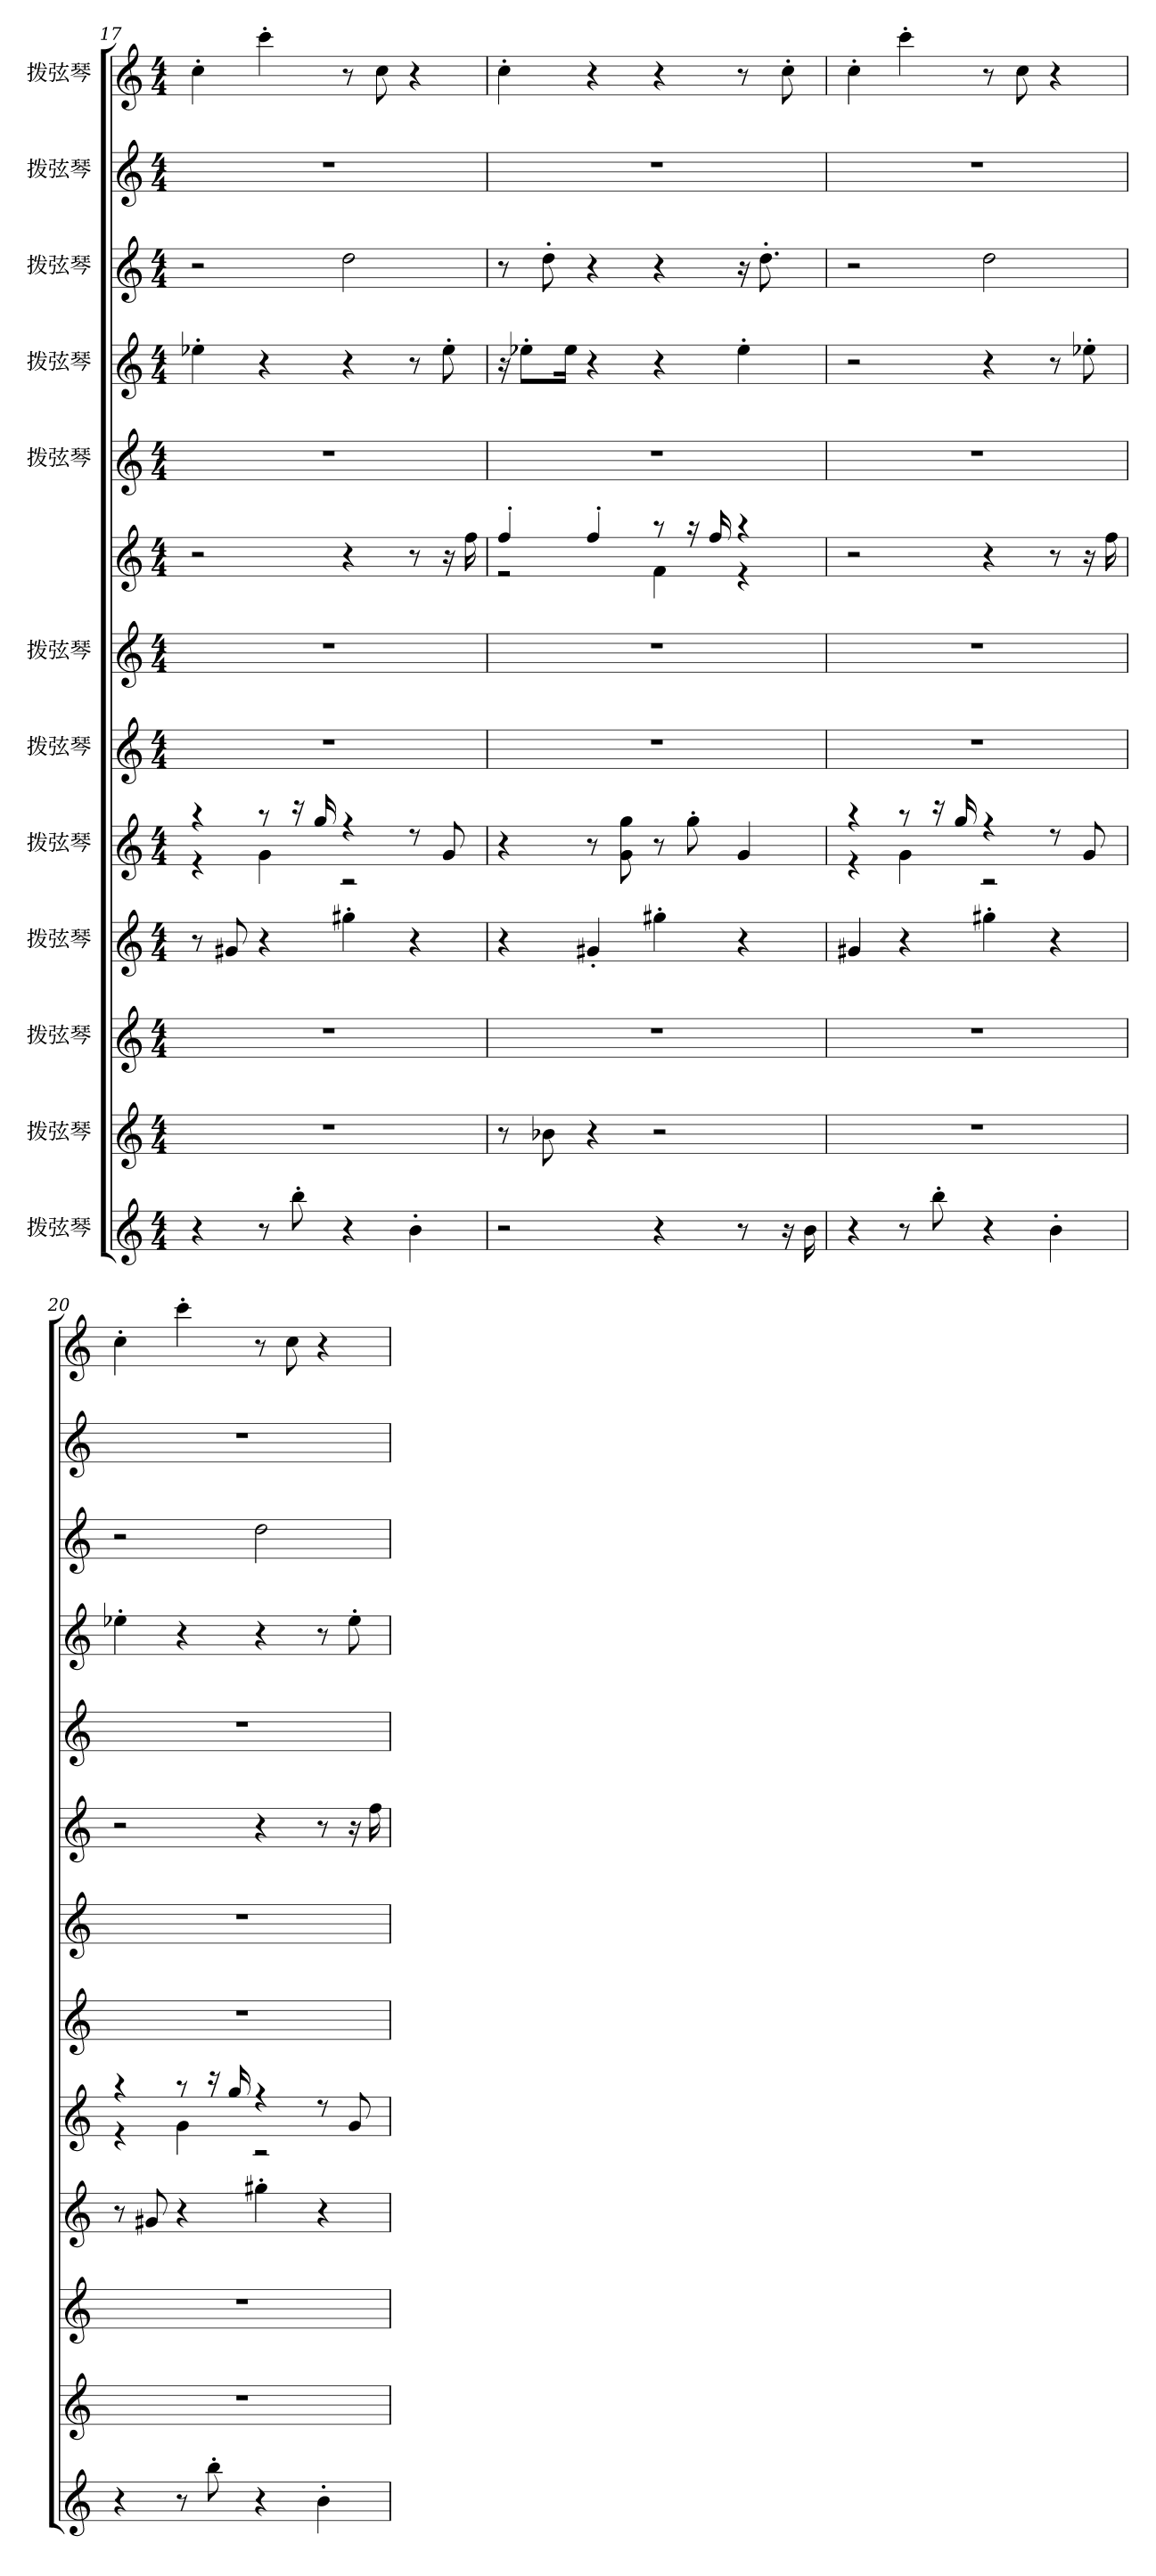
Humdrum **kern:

**kern	**kern	**kern	**kern	**kern	**kern	**kern	**kern	**kern	**kern	**kern	**kern	**kern
*part12	*part11	*part10	*part9	*part8	*part7	*part6	*part6	*part5	*part4	*part3	*part2	*part1
*staff13	*staff12	*staff11	*staff10	*staff9	*staff8	*staff7	*staff6	*staff5	*staff4	*staff3	*staff2	*staff1
*I"拨弦琴	*I"拨弦琴	*I"拨弦琴	*I"拨弦琴	*I"拨弦琴	*I"拨弦琴	*I"拨弦琴	*	*I"拨弦琴	*I"拨弦琴	*I"拨弦琴	*I"拨弦琴	*I"拨弦琴
!!LO:PB:g=z
*clefG2	*clefG2	*clefG2	*clefG2	*clefG2	*clefG2	*clefG2	*clefG2	*clefG2	*clefG2	*clefG2	*clefG2	*clefG2
*k[]	*k[]	*k[]	*k[]	*k[]	*k[]	*k[]	*k[]	*k[]	*k[]	*k[]	*k[]	*k[]
*M4/4	*M4/4	*M4/4	*M4/4	*M4/4	*M4/4	*M4/4	*M4/4	*M4/4	*M4/4	*M4/4	*M4/4	*M4/4
=17	=17	=17	=17	=17	=17	=17	=17	=17	=17	=17	=17	=17
*	*	*	*	*^	*	*	*	*	*	*	*	*
4r	1r	1r	8r	4r	4r	1r	1r	2r	1r	4ee-X'\	2r	1r	4cc'\
.	.	.	8g#X/	.	.	.	.	.	.	.	.	.	.
8r	.	.	4r	8r	4g\	.	.	.	.	4r	.	.	4ccc'\
8bb'\	.	.	.	16r	.	.	.	.	.	.	.	.	.
.	.	.	.	16gg/	.	.	.	.	.	.	.	.	.
4r	.	.	4gg#X'\	4r	2r	.	.	4r	.	4r	2dd\	.	8r
.	.	.	.	.	.	.	.	.	.	.	.	.	8cc\
4b'\	.	.	4r	8r	.	.	.	8r	.	8r	.	.	4r
.	.	.	.	8g/	.	.	.	16r	.	8ee-'\	.	.	.
.	.	.	.	.	.	.	.	16ff\	.	.	.	.	.
*	*	*	*	*v	*v	*	*	*	*	*	*	*	*
=18	=18	=18	=18	=18	=18	=18	=18	=18	=18	=18	=18	=18
*	*	*	*	*	*	*	*^	*	*	*	*	*
2r	8r	1r	4r	4r	1r	1r	4ff'/	2r	1r	16r	8r	1r	4cc'\
.	.	.	.	.	.	.	.	.	.	8ee-X'\L	.	.	.
.	8b-X\	.	.	.	.	.	.	.	.	.	8dd'\	.	.
.	.	.	.	.	.	.	.	.	.	16ee-\Jk	.	.	.
.	4r	.	4g#X'/	8r	.	.	4ff'/	.	.	4r	4r	.	4r
.	.	.	.	8g\ 8gg\	.	.	.	.	.	.	.	.	.
4r	2r	.	4gg#X'\	8r	.	.	8r	4f\	.	4r	4r	.	4r
.	.	.	.	8gg'\	.	.	16r	.	.	.	.	.	.
.	.	.	.	.	.	.	16ff/	.	.	.	.	.	.
8r	.	.	4r	4g/	.	.	4r	4r	.	4ee-'\	16r	.	8r
.	.	.	.	.	.	.	.	.	.	.	8.dd'\	.	.
16r	.	.	.	.	.	.	.	.	.	.	.	.	8cc'\
16b\	.	.	.	.	.	.	.	.	.	.	.	.	.
*	*	*	*	*	*	*	*v	*v	*	*	*	*	*
=19	=19	=19	=19	=19	=19	=19	=19	=19	=19	=19	=19	=19
*	*	*	*	*^	*	*	*	*	*	*	*	*
4r	1r	1r	4g#X/	4r	4r	1r	1r	2r	1r	2r	2r	1r	4cc'\
8r	.	.	4r	8r	4g\	.	.	.	.	.	.	.	4ccc'\
8bb'\	.	.	.	16r	.	.	.	.	.	.	.	.	.
.	.	.	.	16gg/	.	.	.	.	.	.	.	.	.
4r	.	.	4gg#X'\	4r	2r	.	.	4r	.	4r	2dd\	.	8r
.	.	.	.	.	.	.	.	.	.	.	.	.	8cc\
4b'\	.	.	4r	8r	.	.	.	8r	.	8r	.	.	4r
.	.	.	.	8g/	.	.	.	16r	.	8ee-X'\	.	.	.
.	.	.	.	.	.	.	.	16ff\	.	.	.	.	.
!!LO:PB:g=z
=20	=20	=20	=20	=20	=20	=20	=20	=20	=20	=20	=20	=20	=20
4r	1r	1r	8r	4r	4r	1r	1r	2r	1r	4ee-X'\	2r	1r	4cc'\
.	.	.	8g#X/	.	.	.	.	.	.	.	.	.	.
8r	.	.	4r	8r	4g\	.	.	.	.	4r	.	.	4ccc'\
8bb'\	.	.	.	16r	.	.	.	.	.	.	.	.	.
.	.	.	.	16gg/	.	.	.	.	.	.	.	.	.
4r	.	.	4gg#X'\	4r	2r	.	.	4r	.	4r	2dd\	.	8r
.	.	.	.	.	.	.	.	.	.	.	.	.	8cc\
4b'\	.	.	4r	8r	.	.	.	8r	.	8r	.	.	4r
.	.	.	.	8g/	.	.	.	16r	.	8ee-'\	.	.	.
.	.	.	.	.	.	.	.	16ff\	.	.	.	.	.
*	*	*	*	*v	*v	*	*	*	*	*	*	*	*
=	=	=	=	=	=	=	=	=	=	=	=	=
*-	*-	*-	*-	*-	*-	*-	*-	*-	*-	*-	*-	*-
